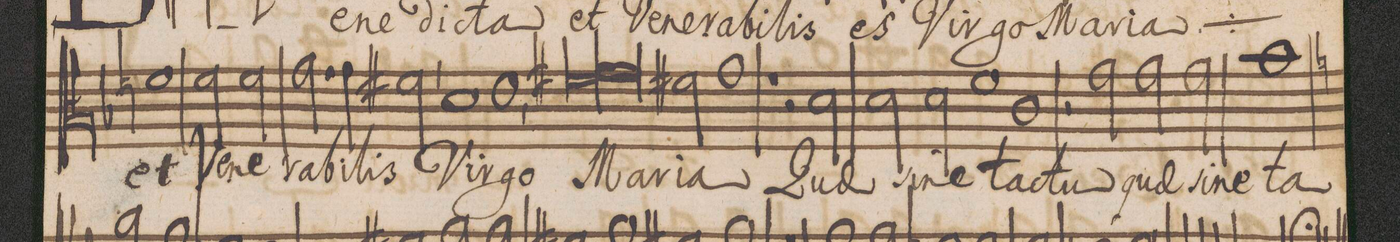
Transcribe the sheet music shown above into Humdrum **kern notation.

**kern	**text
*I"Alto.	*
*clefC3	*
*k[b-]	*
*met(C|)	*
*M2/1	*
1fn\	et
=10-	=10-
2f\	Ve-
2f\	-ne-
2.g\	-ra-
4g\	-bi-
=11-	=11-
2f#X,\	-lis
1d\	Vir-
1e,\	-go
=12-	=12-
*lig	*
1f#X\	Ma-
1g\	.
*Xlig	*
=13-	=13-
2f#X\	-ri-
1g\	-a
=14-	=14-
1r	.
2r	.
2d\	Quae
=15-	=15-
2d\	si-
2d\	-ne
1fny\	ta-
=16-	=16-
1c\	-ctu
2r	.
2g\	quae
=17-	=17-
2g\	si-
2g\	-ne
1b-\	ta-
=18-	=18-
*-	*-
